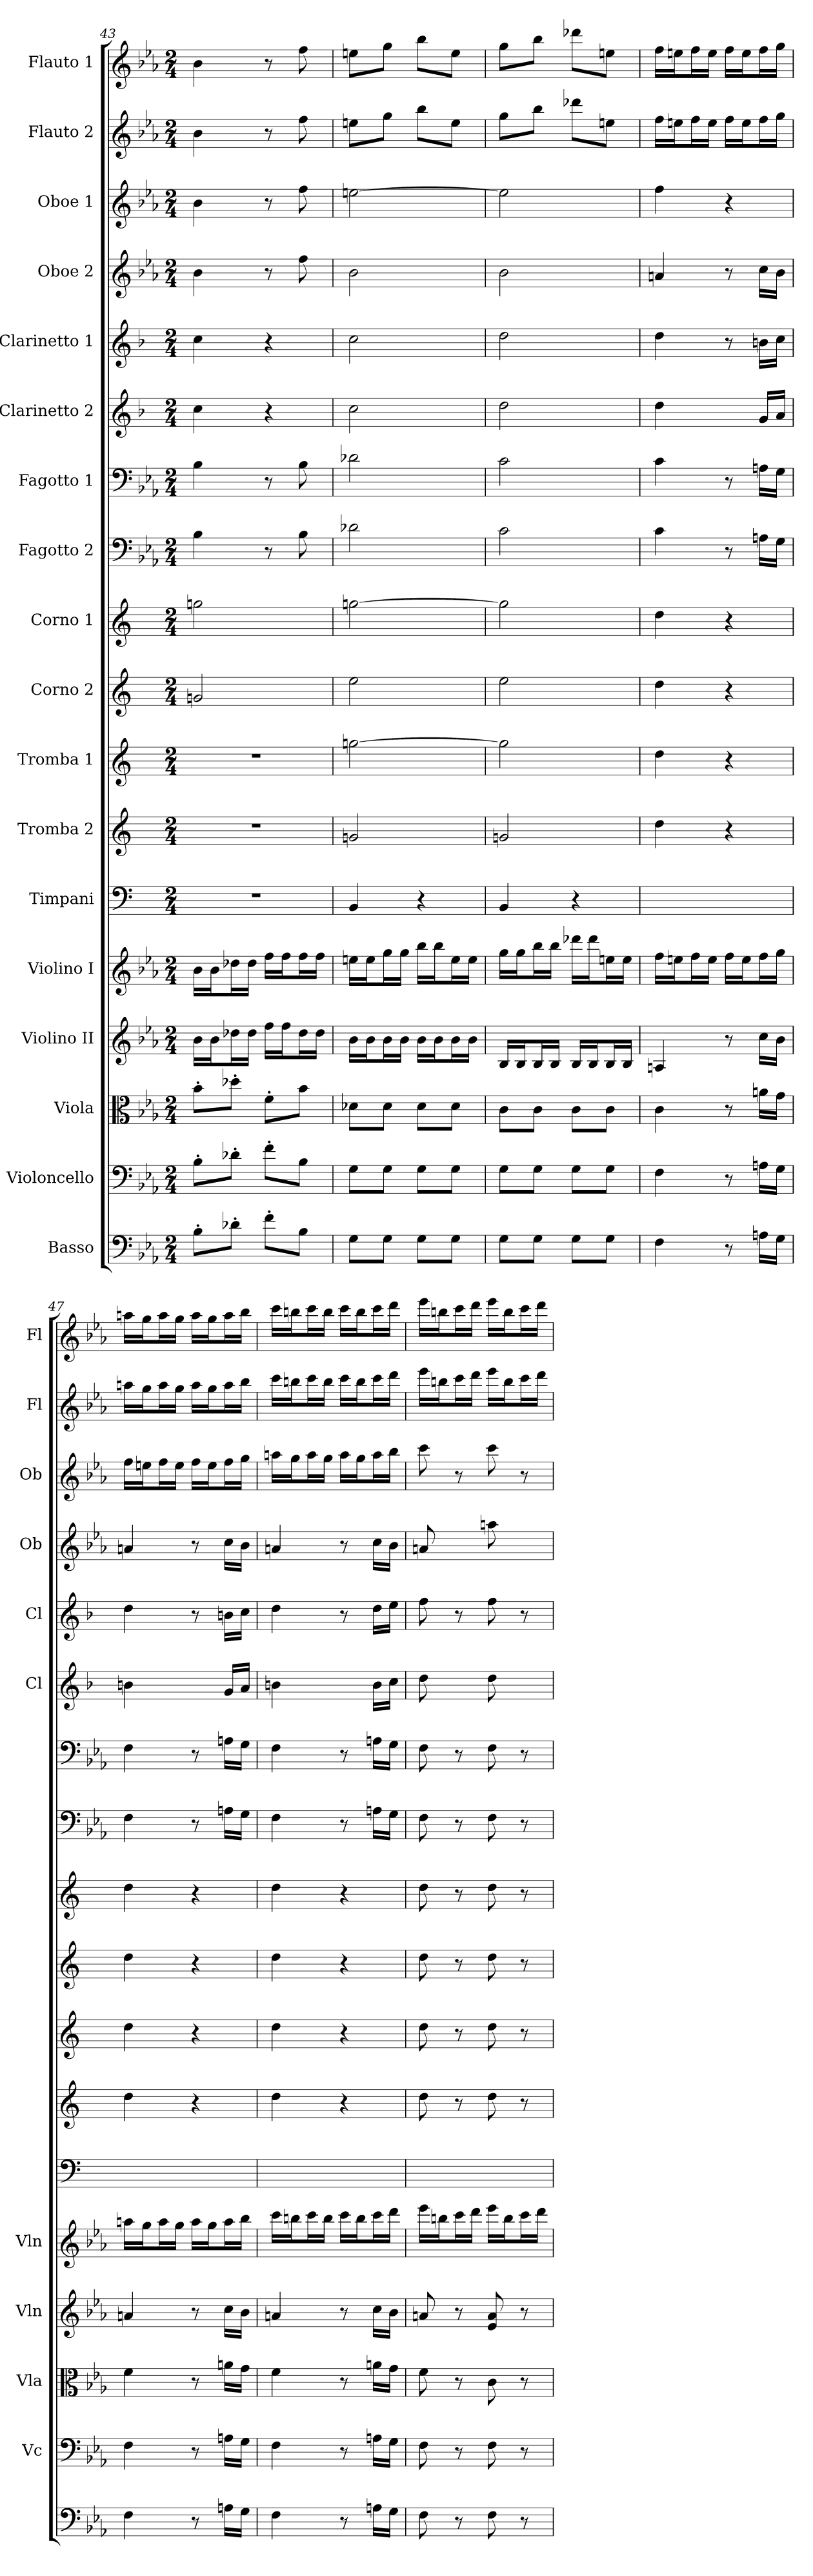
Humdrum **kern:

**kern	**kern	**kern	**kern	**kern	**kern	**kern	**kern	**kern	**kern	**kern	**kern	**kern	**kern	**kern	**kern	**kern	**kern
*part18	*part17	*part16	*part15	*part14	*part13	*part12	*part11	*part10	*part9	*part8	*part7	*part6	*part5	*part4	*part3	*part2	*part1
*staff18	*staff17	*staff16	*staff15	*staff14	*staff13	*staff12	*staff11	*staff10	*staff9	*staff8	*staff7	*staff6	*staff5	*staff4	*staff3	*staff2	*staff1
*I"Basso	*I"Violoncello	*I"Viola	*I"Violino II	*I"Violino I	*I"Timpani	*I"Tromba 2	*I"Tromba 1	*I"Corno 2	*I"Corno 1	*I"Fagotto 2	*I"Fagotto 1	*I"Clarinetto 2	*I"Clarinetto 1	*I"Oboe 2	*I"Oboe 1	*I"Flauto 2	*I"Flauto 1
*	*I'Vc	*I'Vla	*I'Vln	*I'Vln	*	*	*	*	*	*	*	*I'Cl	*I'Cl	*I'Ob	*I'Ob	*I'Fl	*I'Fl
*clefF4	*clefF4	*clefC3	*clefG2	*clefG2	*clefF4	*clefG2	*clefG2	*clefG2	*clefG2	*clefF4	*clefF4	*clefG2	*clefG2	*clefG2	*clefG2	*clefG2	*clefG2
*ITrd7c12	*	*	*	*	*	*ITrd-2c-3	*ITrd-2c-3	*ITrd5c9	*ITrd5c9	*	*	*ITrd1c2	*ITrd1c2	*	*	*	*
*k[b-e-a-]	*k[b-e-a-]	*k[b-e-a-]	*k[b-e-a-]	*k[b-e-a-]	*	*	*	*	*	*k[b-e-a-]	*k[b-e-a-]	*k[b-e-a-]	*k[b-e-a-]	*k[b-e-a-]	*k[b-e-a-]	*k[b-e-a-]	*k[b-e-a-]
*M2/4	*M2/4	*M2/4	*M2/4	*M2/4	*M2/4	*M2/4	*M2/4	*M2/4	*M2/4	*M2/4	*M2/4	*M2/4	*M2/4	*M2/4	*M2/4	*M2/4	*M2/4
=43	=43	=43	=43	=43	=43	=43	=43	=43	=43	=43	=43	=43	=43	=43	=43	=43	=43
8BB-'\L	8B-'\L	8b-'\L	16b-\LL	16b-\LL	2r	2r	2r	2B-X	2b-X	4B-	4B-	4b-	4b-	4b-	4b-	4b-	4b-
.	.	.	16b-\J	16b-\J	.	.	.	.	.	.	.	.	.	.	.	.	.
8D-X'\J	8d-X'\J	8dd-X'\J	16dd-X\L	16dd-X\L	.	.	.	.	.	.	.	.	.	.	.	.	.
.	.	.	16dd-\JJ	16dd-\JJ	.	.	.	.	.	.	.	.	.	.	.	.	.
8F'\L	8f'\L	8f'\L	16ff\LL	16ff\LL	.	.	.	.	.	8r	8r	4r	4r	8r	8r	8r	8r
.	.	.	16ff\J	16ff\J	.	.	.	.	.	.	.	.	.	.	.	.	.
8BB-\J	8B-\J	8b-\J	16dd-\L	16ff\L	.	.	.	.	.	8B-	8B-	.	.	8ff	8ff	8ff	8ff
.	.	.	16dd-\JJ	16ff\JJ	.	.	.	.	.	.	.	.	.	.	.	.	.
=44	=44	=44	=44	=44	=44	=44	=44	=44	=44	=44	=44	=44	=44	=44	=44	=44	=44
8GG\L	8G\L	8d-X\L	16b-\LL	16een\LL	4BB	2b-X	[2bb-X	2g	[2b-X	2d-X	2d-X	2b-	2b-	2b-	[2een	8een\L	8een\L
.	.	.	16b-\J	16ee\J	.	.	.	.	.	.	.	.	.	.	.	.	.
8GG\J	8G\J	8d-\J	16b-\L	16gg\L	.	.	.	.	.	.	.	.	.	.	.	8gg\J	8gg\J
.	.	.	16b-\JJ	16gg\JJ	.	.	.	.	.	.	.	.	.	.	.	.	.
8GG\L	8G\L	8d-\L	16b-\LL	16bb-\LL	4r	.	.	.	.	.	.	.	.	.	.	8bb-\L	8bb-\L
.	.	.	16b-\J	16bb-\J	.	.	.	.	.	.	.	.	.	.	.	.	.
8GG\J	8G\J	8d-\J	16b-\L	16ee\L	.	.	.	.	.	.	.	.	.	.	.	8ee\J	8ee\J
.	.	.	16b-\JJ	16ee\JJ	.	.	.	.	.	.	.	.	.	.	.	.	.
=45	=45	=45	=45	=45	=45	=45	=45	=45	=45	=45	=45	=45	=45	=45	=45	=45	=45
8GG\L	8G\L	8c\L	16B-/LL	16gg\LL	4BB	2b-X	2bb-]	2g	2b-]	2c	2c	2cc	2cc	2b-	2ee]	8gg\L	8gg\L
.	.	.	16B-/J	16gg\J	.	.	.	.	.	.	.	.	.	.	.	.	.
8GG\J	8G\J	8c\J	16B-/L	16bb-\L	.	.	.	.	.	.	.	.	.	.	.	8bb-\J	8bb-\J
.	.	.	16B-/JJ	16bb-\JJ	.	.	.	.	.	.	.	.	.	.	.	.	.
8GG\L	8G\L	8c\L	16B-/LL	16ddd-X\LL	4r	.	.	.	.	.	.	.	.	.	.	8ddd-X\L	8ddd-X\L
.	.	.	16B-/J	16ddd-\J	.	.	.	.	.	.	.	.	.	.	.	.	.
8GG\J	8G\J	8c\J	16B-/L	16een\L	.	.	.	.	.	.	.	.	.	.	.	8een\J	8een\J
.	.	.	16B-/JJ	16ee\JJ	.	.	.	.	.	.	.	.	.	.	.	.	.
=46	=46	=46	=46	=46	=46	=46	=46	=46	=46	=46	=46	=46	=46	=46	=46	=46	=46
4FF	4F	4c	4An	16ff\LL	2ryy	4ff	4ff	4f	4f	4c	4c	4cc	4cc	4an	4ff	16ff\LL	16ff\LL
.	.	.	.	16een\J	.	.	.	.	.	.	.	.	.	.	.	16een\J	16een\J
.	.	.	.	16ff\L	.	.	.	.	.	.	.	.	.	.	.	16ff\L	16ff\L
.	.	.	.	16ee\JJ	.	.	.	.	.	.	.	.	.	.	.	16ee\JJ	16ee\JJ
8r	8r	8r	8r	16ff\LL	.	4r	4r	4r	4r	8r	8r	8ryy	8r	8r	4r	16ff\LL	16ff\LL
.	.	.	.	16ee\J	.	.	.	.	.	.	.	.	.	.	.	16ee\J	16ee\J
16AAn\LL	16An\LL	16an\LL	16cc\LL	16ff\L	.	.	.	.	.	16An\LL	16An\LL	16f/LL	16an\LL	16cc\LL	.	16ff\L	16ff\L
16GG\JJ	16G\JJ	16g\JJ	16b-\JJ	16gg\JJ	.	.	.	.	.	16G\JJ	16G\JJ	16g/JJ	16b-\JJ	16b-\JJ	.	16gg\JJ	16gg\JJ
=47	=47	=47	=47	=47	=47	=47	=47	=47	=47	=47	=47	=47	=47	=47	=47	=47	=47
4FF	4F	4f	4an	16aan\LL	2ryy	4ff	4ff	4f	4f	4F	4F	4an	4cc	4an	16ff\LL	16aan\LL	16aan\LL
.	.	.	.	16gg\J	.	.	.	.	.	.	.	.	.	.	16een\J	16gg\J	16gg\J
.	.	.	.	16aa\L	.	.	.	.	.	.	.	.	.	.	16ff\L	16aa\L	16aa\L
.	.	.	.	16gg\JJ	.	.	.	.	.	.	.	.	.	.	16ee\JJ	16gg\JJ	16gg\JJ
8r	8r	8r	8r	16aa\LL	.	4r	4r	4r	4r	8r	8r	8ryy	8r	8r	16ff\LL	16aa\LL	16aa\LL
.	.	.	.	16gg\J	.	.	.	.	.	.	.	.	.	.	16ee\J	16gg\J	16gg\J
16AAn\LL	16An\LL	16an\LL	16cc\LL	16aa\L	.	.	.	.	.	16An\LL	16An\LL	16f/LL	16an\LL	16cc\LL	16ff\L	16aa\L	16aa\L
16GG\JJ	16G\JJ	16g\JJ	16b-\JJ	16bb-\JJ	.	.	.	.	.	16G\JJ	16G\JJ	16g/JJ	16b-\JJ	16b-\JJ	16gg\JJ	16bb-\JJ	16bb-\JJ
=48	=48	=48	=48	=48	=48	=48	=48	=48	=48	=48	=48	=48	=48	=48	=48	=48	=48
4FF	4F	4f	4an	16ccc\LL	2ryy	4ff	4ff	4f	4f	4F	4F	4an	4cc	4an	16aan\LL	16ccc\LL	16ccc\LL
.	.	.	.	16bbn\J	.	.	.	.	.	.	.	.	.	.	16gg\J	16bbn\J	16bbn\J
.	.	.	.	16ccc\L	.	.	.	.	.	.	.	.	.	.	16aa\L	16ccc\L	16ccc\L
.	.	.	.	16bb\JJ	.	.	.	.	.	.	.	.	.	.	16gg\JJ	16bb\JJ	16bb\JJ
8r	8r	8r	8r	16ccc\LL	.	4r	4r	4r	4r	8r	8r	8ryy	8r	8r	16aa\LL	16ccc\LL	16ccc\LL
.	.	.	.	16bb\J	.	.	.	.	.	.	.	.	.	.	16gg\J	16bb\J	16bb\J
16AAn\LL	16An\LL	16an\LL	16cc\LL	16ccc\L	.	.	.	.	.	16An\LL	16An\LL	16a\LL	16cc\LL	16cc\LL	16aa\L	16ccc\L	16ccc\L
16GG\JJ	16G\JJ	16g\JJ	16b-\JJ	16ddd\JJ	.	.	.	.	.	16G\JJ	16G\JJ	16b-\JJ	16dd\JJ	16b-\JJ	16bb-\JJ	16ddd\JJ	16ddd\JJ
=49	=49	=49	=49	=49	=49	=49	=49	=49	=49	=49	=49	=49	=49	=49	=49	=49	=49
8FF	8F	8f	8an	16eee-\LL	2ryy	8ff	8ff	8f	8f	8F	8F	8cc	8ee-	8an	8ccc	16eee-\LL	16eee-\LL
.	.	.	.	16bbn\J	.	.	.	.	.	.	.	.	.	.	.	16bbn\J	16bbn\J
8r	8r	8r	8r	16ccc\L	.	8r	8r	8r	8r	8r	8r	8ryy	8r	8ryy	8r	16ccc\L	16ccc\L
.	.	.	.	16ddd\JJ	.	.	.	.	.	.	.	.	.	.	.	16ddd\JJ	16ddd\JJ
8FF	8F	8c	8e- 8a	16eee-\LL	.	8ff	8ff	8f	8f	8F	8F	8cc	8ee-	8aan	8ccc	16eee-\LL	16eee-\LL
.	.	.	.	16bb\J	.	.	.	.	.	.	.	.	.	.	.	16bb\J	16bb\J
8r	8r	8r	8r	16ccc\L	.	8r	8r	8r	8r	8r	8r	8ryy	8r	8ryy	8r	16ccc\L	16ccc\L
.	.	.	.	16ddd\JJ	.	.	.	.	.	.	.	.	.	.	.	16ddd\JJ	16ddd\JJ
=	=	=	=	=	=	=	=	=	=	=	=	=	=	=	=	=	=
*-	*-	*-	*-	*-	*-	*-	*-	*-	*-	*-	*-	*-	*-	*-	*-	*-	*-
